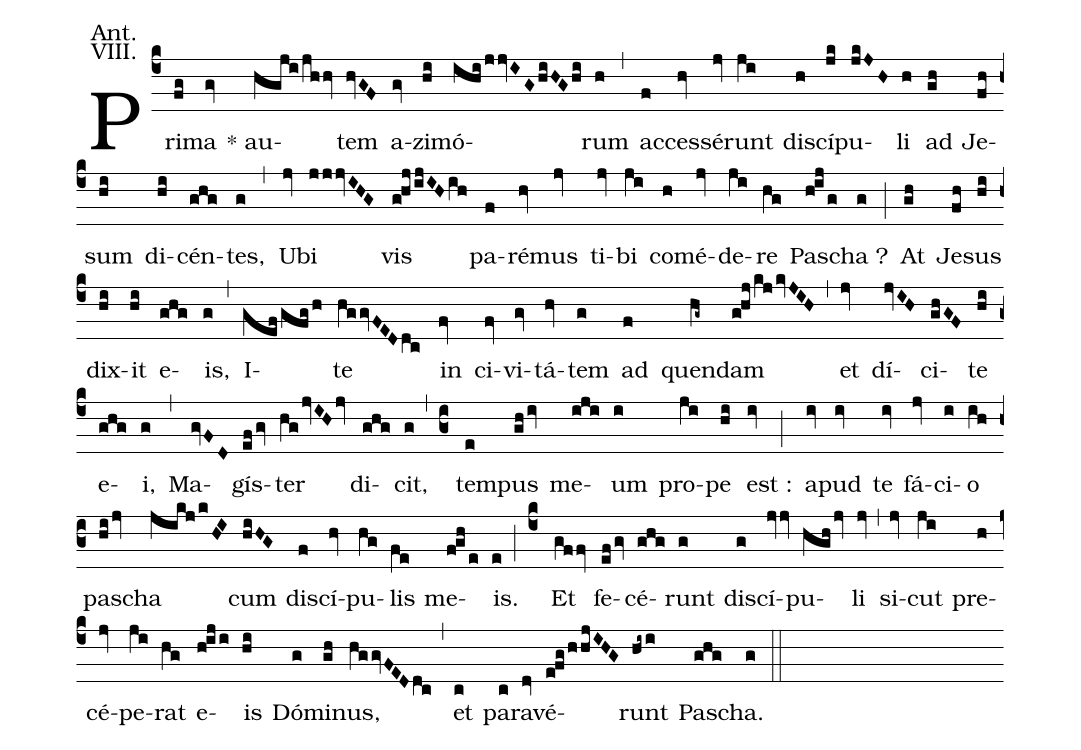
annotation: Ant.;
annotation: VIII.;
%%
(c4) Pri(fg)ma(gv) * au(hgjijhhv)tem(hvGF) a(gv)zi(hi)mó(ihijjvIGhiHGhi)rum(h) (,)
ac(f)ces(hv)sé(jv)runt(ji) dis(h)cí(jk)pu(jkJH)li(h) ad(gh) Je(fh)sum(hi) di(hi)cén(ghg)tes,(g) (,)
U(jv)bi(jjjvIHG) vis(ghjijIHih) pa(f)ré(hv)mus(jv) ti(jv)bi(ji) co(h)mé(jv)de(ji)re(hg) Pas(hijg)cha ?(g) (;)
At(gh) Je(fh)sus(hi) dix(hi)it(hi) e(ghg)is,(g) (,)
I(gefgfgh)te(hggvFEDdc) in(fv) ci(fv)vi(gv)tá(hv)tem(g) ad(f) quen(hg~)dam(ghjkjkvJIH) (,)
et(jv) dí(jvIH)ci(ghGF)te(hi) e(ghg)i,(g) (,)
Ma(gvFD)gís(efgv)ter(hgjvIHjv) di(ghg)cit,(g) (,)
(c3)
tem(e)pus(ghiv) me(iji)um(i) pro(ji)pe(hi) est :(iv) (;)
a(iv)pud(iv) te(iv) fá(jv)ci(i)o(ih) pas(hijv)cha(jikjkHI) cum(hiHG) dis(f)cí(hv)pu(hg)lis(fe) me(fghe)is.(e) (;)
(c4)
Et(gffv) fe(efgv)cé(ghg)runt(g) dis(g)cí(jvjv)pu(hghjv)li(jv) (,)
si(jv)cut(ji) pre(h)cé(jv)pe(ji)rat(hg) e(hiji)is(hi) Dó(g)mi(gh)nus,(hggvFEDdc) (,)
et(c) pa(c)ra(dv)vé(efghhjIHG)runt(hi~i) Pas(ghg)cha.(g) (::)
